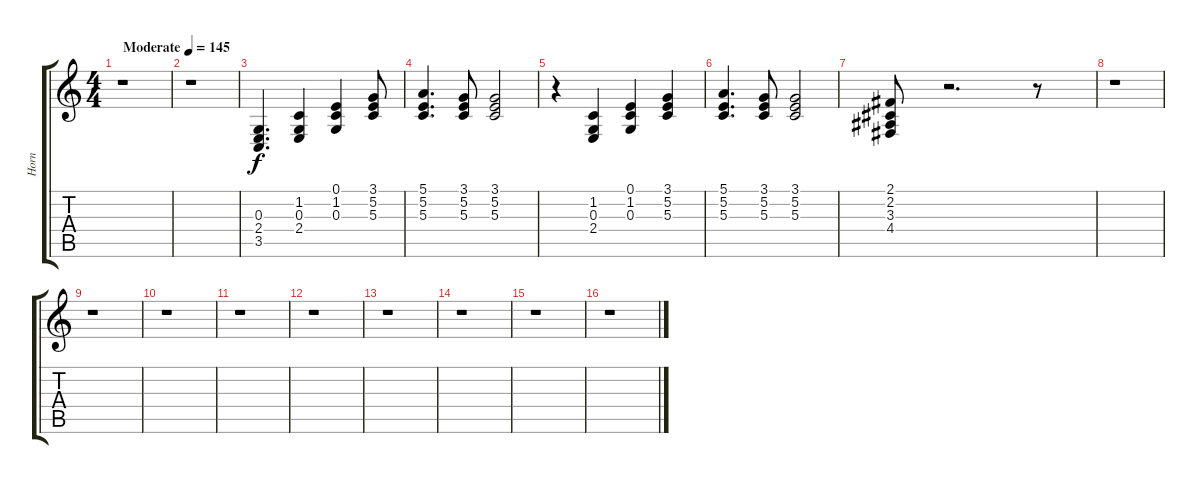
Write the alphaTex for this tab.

\track ("Horn" "Horn") {instrument frenchhorn}
\staff {score tabs}
\tuning (E4 B3 G3 D3 A2 E2) {hide}
\ts (4 4)
\tempo (145 "Moderate")
\clef g2
\ks c
r.1{dy f instrument frenchhorn} |
r.1 |
(0.3 2.4 3.5).4{d} (1.2 0.3 2.4).4 (0.1 1.2 0.3).4 (3.1 5.2 5.3).8 |
(5.1 5.2 5.3).4{d} (3.1 5.2 5.3).8 (3.1 5.2 5.3).2 |
r.4 (1.2 0.3 2.4).4 (0.1 1.2 0.3).4 (3.1 5.2 5.3).4 |
(5.1 5.2 5.3).4{d} (3.1 5.2 5.3).8 (3.1 5.2 5.3).2 |
(2.1 2.2 3.3 4.4).8 r.2{d} r.8 |
r.1 |
r.1 |
r.1 |
r.1 |
r.1 |
r.1 |
r.1 |
r.1 |
r.1
